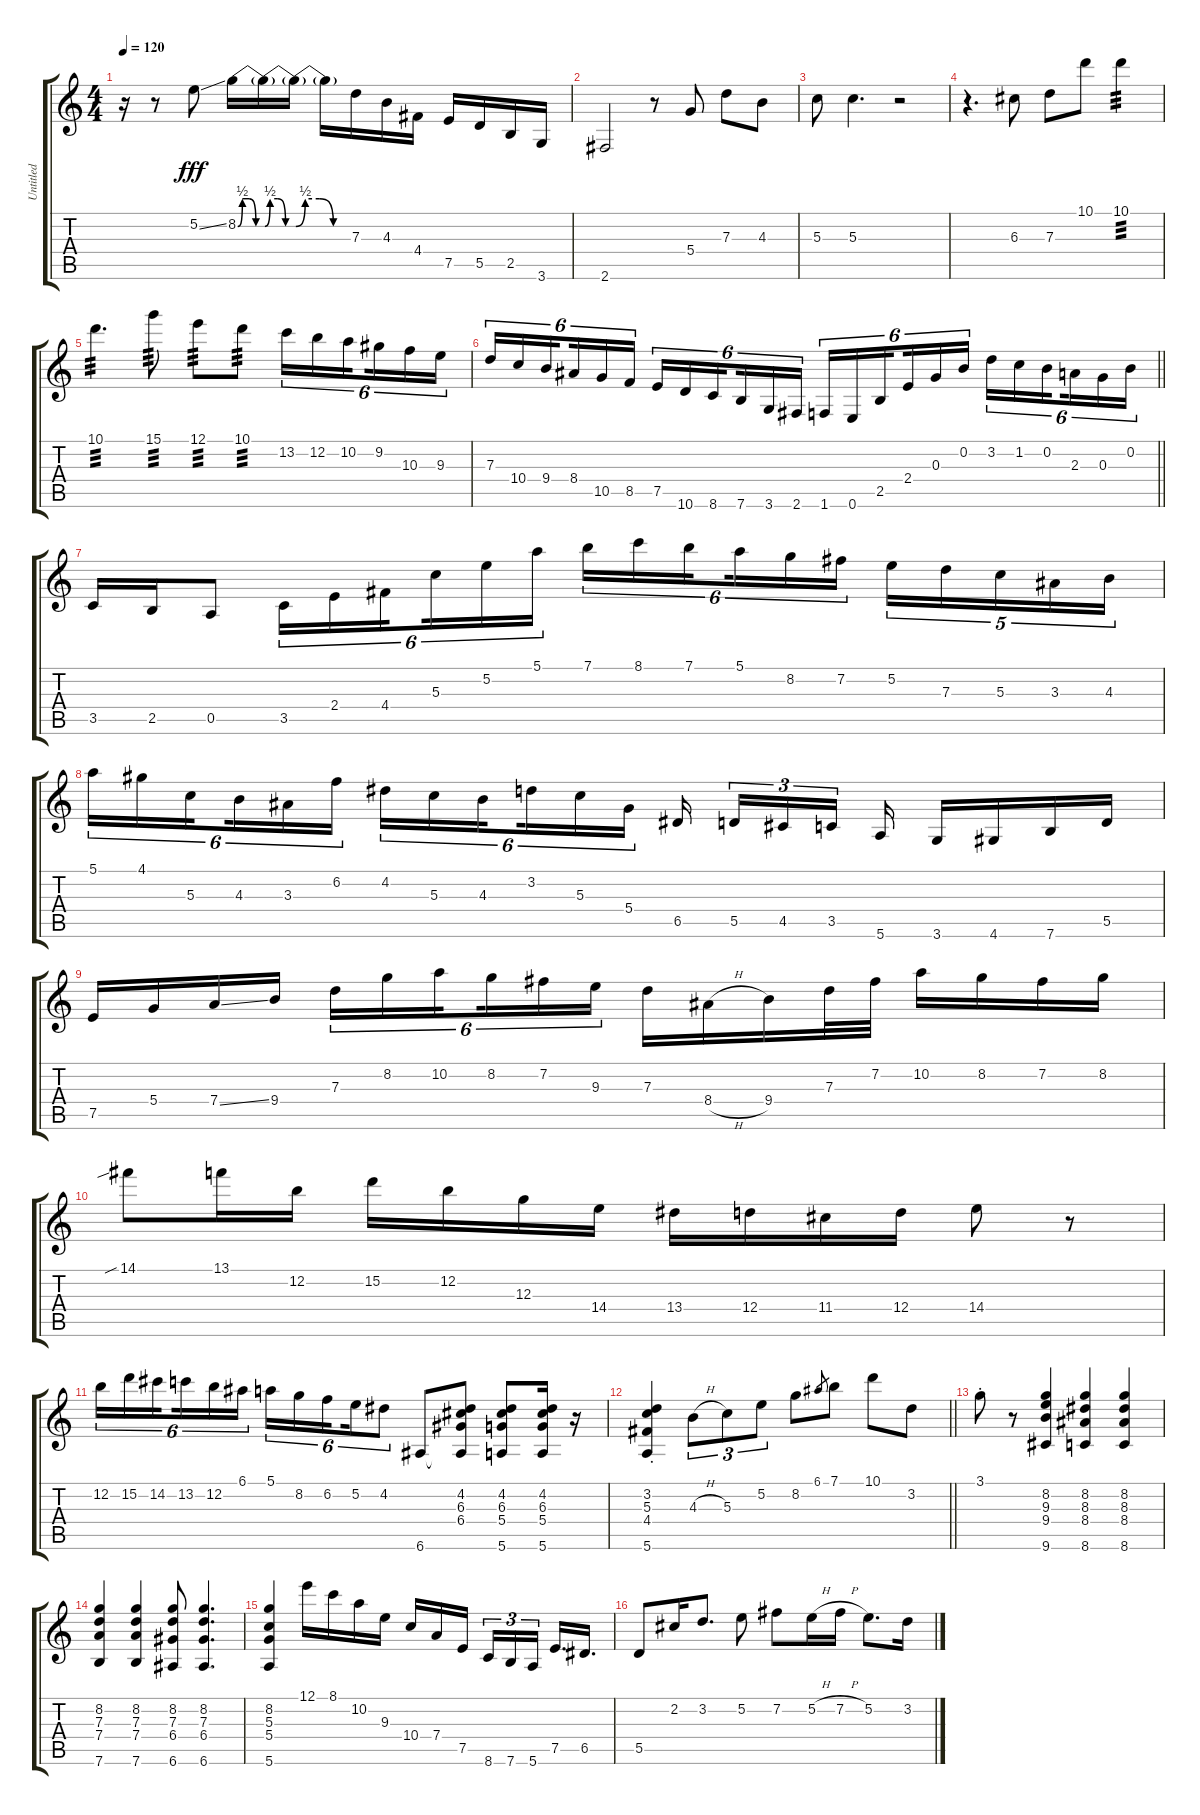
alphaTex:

\track ("Untitled" "Untitled") {instrument acousticguitarsteel}
\staff {score tabs}
\tuning (E4 B3 G3 D3 A2 E2) {hide}
\ts (4 4)
\tempo 120
\clef g2
\ks c
r.16{dy fff} r.8 5.2{ss}.8 8.2{be (custom 0 0 10 2 25 2 40 0 60 0)}.16 8.2{be (custom 0 0 10 2 25 2 40 0 60 0) t}.16 8.2{be (custom 0 0 10 2 25 2 40 0 60 0) t}.16 8.2{t}.16 7.3.16 4.3.16 4.4.16 7.5.16 5.5.16 2.5.16 3.6.16 |
2.6.2 r.8 5.4.8 7.3.8 4.3.8 |
5.3.8 5.3.4{d} r.2 |
r.4{d} 6.3.8 7.3.8 10.1.8 10.1.4{tp 3} |
10.1.4{d tp 3} 15.1.8{tp 3} 12.1.8{tp 3} 10.1.8{tp 3} 13.2.16{tu (6 4)} 12.2.16{tu (6 4)} 10.2.16{tu (6 4) beam splitsecondary} 9.2.16{tu (6 4)} 10.3.16{tu (6 4)} 9.3.16{tu (6 4)} |
\barLineRight lightlight
7.3.16{tu (6 4)} 10.4.16{tu (6 4)} 9.4.16{tu (6 4) beam splitsecondary} 8.4.16{tu (6 4)} 10.5.16{tu (6 4)} 8.5.16{tu (6 4)} 7.5.16{tu (6 4)} 10.6.16{tu (6 4)} 8.6.16{tu (6 4) beam splitsecondary} 7.6.16{tu (6 4)} 3.6.16{tu (6 4)} 2.6.16{tu (6 4)} 1.6.16{tu (6 4)} 0.6.16{tu (6 4)} 2.5.16{tu (6 4) beam splitsecondary} 2.4.16{tu (6 4)} 0.3.16{tu (6 4)} 0.2.16{tu (6 4)} 3.2.16{tu (6 4)} 1.2.16{tu (6 4)} 0.2.16{tu (6 4) beam splitsecondary} 2.3.16{tu (6 4)} 0.3.16{tu (6 4)} 0.2.16{tu (6 4)} |
3.5.16 2.5.16 0.5.8 3.5.16{tu (6 4)} 2.4.16{tu (6 4)} 4.4.16{tu (6 4) beam splitsecondary} 5.3.16{tu (6 4)} 5.2.16{tu (6 4)} 5.1.16{tu (6 4)} 7.1.16{tu (6 4)} 8.1.16{tu (6 4)} 7.1.16{tu (6 4) beam splitsecondary} 5.1.16{tu (6 4)} 8.2.16{tu (6 4)} 7.2.16{tu (6 4)} 5.2.16{tu (5 4)} 7.3.16{tu (5 4)} 5.3.16{tu (5 4)} 3.3.16{tu (5 4)} 4.3.16{tu (5 4)} |
5.1.16{tu (6 4)} 4.1.16{tu (6 4)} 5.3.16{tu (6 4) beam splitsecondary} 4.3.16{tu (6 4)} 3.3.16{tu (6 4)} 6.2.16{tu (6 4)} 4.2.16{tu (6 4)} 5.3.16{tu (6 4)} 4.3.16{tu (6 4) beam splitsecondary} 3.2.16{tu (6 4)} 5.3.16{tu (6 4)} 5.4.16{tu (6 4)} 6.5.16{beam splitsecondary} 5.5.16{tu (3 2)} 4.5.16{tu (3 2)} 3.5.16{tu (3 2) beam splitsecondary} 5.6.16 3.6.16 4.6.16 7.6.16 5.5.16 |
7.5.16 5.4.16 7.4{ss}.16 9.4.16 7.3.16{tu (6 4)} 8.2.16{tu (6 4)} 10.2.16{tu (6 4) beam splitsecondary} 8.2.16{tu (6 4)} 7.2.16{tu (6 4)} 9.3.16{tu (6 4)} 7.3.16 8.4{h}.16 9.4.16 7.3.32 7.2.32 10.2.16 8.2.16 7.2.16 8.2.16 |
14.1{sib}.8 13.1.16 12.2.16 15.2.16 12.2.16 12.3.16 14.4.16 13.4.16 12.4.16 11.4.16 12.4.16 14.4.8 r.8 |
12.2.16{tu (6 4)} 15.2.16{tu (6 4)} 14.2.16{tu (6 4) beam splitsecondary} 13.2.16{tu (6 4)} 12.2.16{tu (6 4)} 6.1.16{tu (6 4)} 5.1.16{tu (6 4)} 8.2.16{tu (6 4)} 6.2.16{tu (6 4) beam splitsecondary} 5.2.16{tu (6 4)} 4.2.8{tu (6 4)} 6.6.8 (4.2 6.3 6.4 6.6{t}).8 (4.2 6.3 5.4 5.6).8 (4.2 6.3 5.4 5.6).16 r.16 |
\barLineRight lightlight
(3.2{st} 5.3{st} 4.4{st} 5.6{st}).4 4.3{h}.8{tu (3 2)} 5.3.8{tu (3 2)} 5.2.8{tu (3 2)} 8.2.8 6.1.8{gr} 7.1.8 10.1.8 3.2.8 |
3.1{st}.8 r.8 (8.2 9.3 9.4 9.6).4 (8.2 8.3 8.4 8.6).4 (8.2 8.3 8.4 8.6).4 |
(8.2 7.3 7.4 7.6).4 (8.2 7.3 7.4 7.6).4 (8.2 7.3 6.4 6.6).8 (8.2 7.3 6.4 6.6).4{d} |
(8.2 5.3 5.4 5.6).4 12.1.16 8.1.16 10.2.16 9.3.16 10.4.16 7.4.16 7.5.16{beam splitsecondary} 8.6.16{tu (3 2)} 7.6.16{tu (3 2)} 5.6.16{tu (3 2) beam splitsecondary} 7.5.16{d} 6.5.16{d} |
5.5.8 2.2.16 3.2.8{d} 5.2.8 7.2.8 5.2{h}.16 7.2{h}.16 5.2.8{d} 3.2.16
